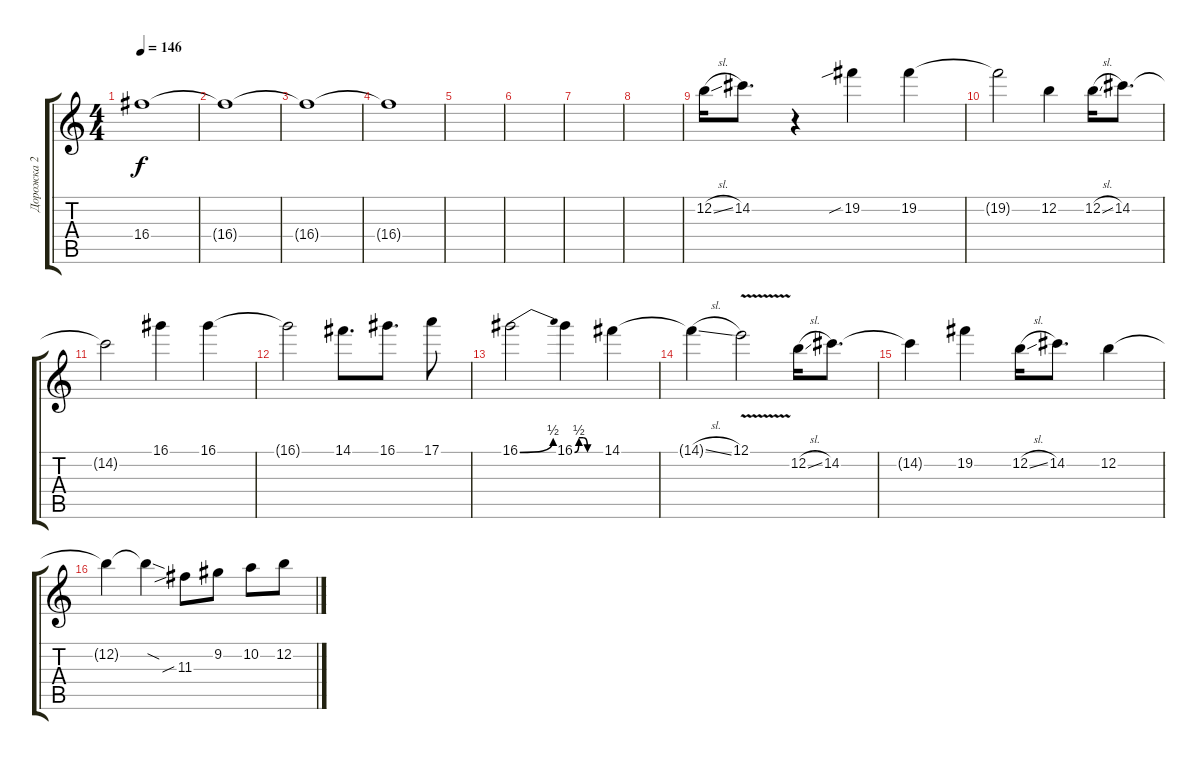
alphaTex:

\track ("Дорожка 2" "Дорожка 2") {instrument distortionguitar}
\staff {score tabs}
\tuning (E4 B3 G3 D3 A2 E2) {hide}
\ts (4 4)
\tempo 146
\clef g2
\ks c
16.4.1{dy f} |
16.4{t}.1 |
16.4{t}.1 |
16.4{t}.1 |
|
|
|
|
12.2{sl}.16 14.2.8{d} r.4 19.2{sib}.4 19.2.4 |
19.2{t}.2 12.2.4 12.2{sl}.16 14.2.8{d} |
14.2{t}.2 16.1.4 16.1.4 |
16.1{t}.2 14.1.8{d} 16.1.8{d} 17.1.8 |
16.1{be (bend 0 0 60 2)}.2 16.1{be (custom 0 0 10 2 20 2 30 0 60 0)}.4 14.1.4 |
14.1{sl t}.4 12.1{v}.2 12.2{sl}.16 14.2.8{d} |
14.2{t}.4 19.2.4 12.2{sl}.16 14.2.8{d} 12.2.4 |
12.2{t}.4 12.2{sod t}.4 11.3{sib}.8 9.2.8 10.2.8 12.2.8
